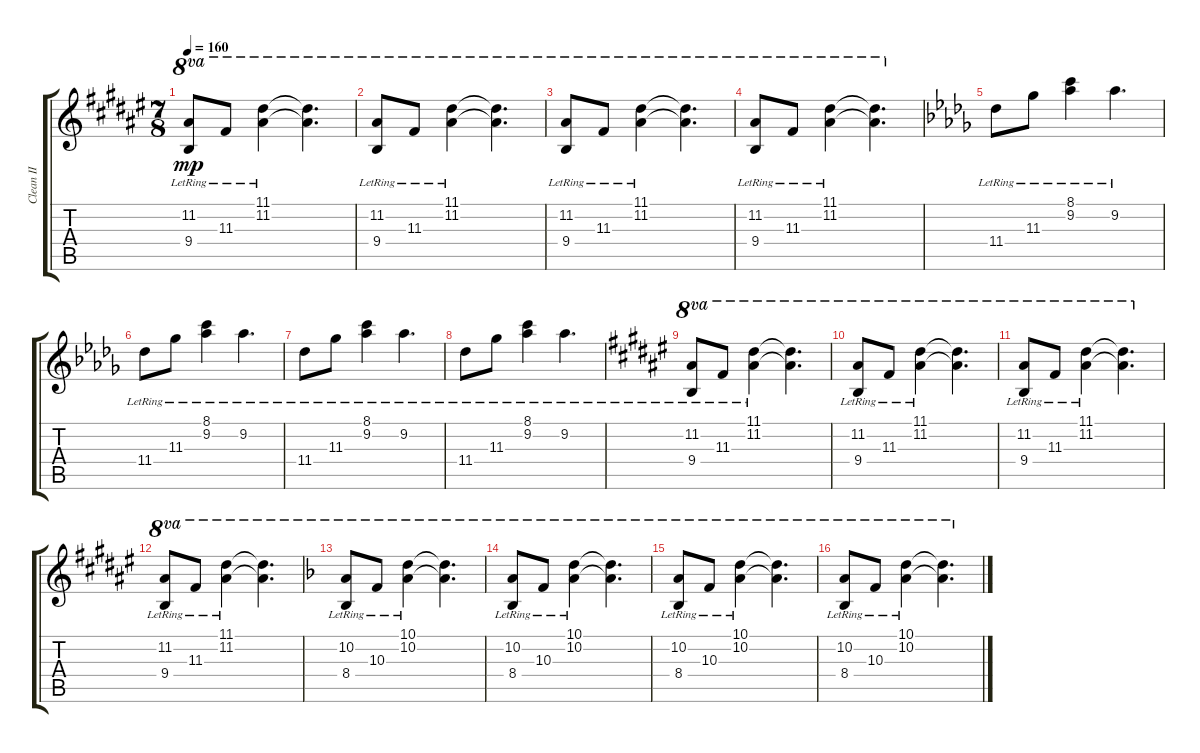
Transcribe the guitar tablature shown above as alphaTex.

\track ("Clean II" "Clean II") {instrument acousticguitarnylon}
\staff {score tabs}
\tuning (E4 B3 G3 D3 A2 E2) {hide}
\ts (7 8)
\tempo 160
\clef g2
\ks f#
(11.2{lr} 9.4{lr}).8{ot 8va dy mp} 11.3{lr}.8{ot 8va} (11.1{lr} 11.2{lr}).4{ot 8va} (11.1{t} 11.2{t}).4{d ot 8va} |
\ks d#minor
(11.2{lr} 9.4{lr}).8{ot 8va} 11.3{lr}.8{ot 8va} (11.1{lr} 11.2{lr}).4{ot 8va} (11.1{t} 11.2{t}).4{d ot 8va} |
\ks f#
(11.2{lr} 9.4{lr}).8{ot 8va} 11.3{lr}.8{ot 8va} (11.1{lr} 11.2{lr}).4{ot 8va} (11.1{t} 11.2{t}).4{d ot 8va} |
\ks d#minor
(11.2{lr} 9.4{lr}).8{ot 8va} 11.3{lr}.8{ot 8va} (11.1{lr} 11.2{lr}).4{ot 8va} (11.1{t} 11.2{t}).4{d ot 8va} |
\ks db
11.4{lr}.8 11.3{lr}.8 (8.1{lr} 9.2{lr}).4 9.2{lr}.4{d} |
11.4{lr}.8 11.3{lr}.8 (8.1{lr} 9.2{lr}).4 9.2{lr}.4{d} |
11.4{lr}.8 11.3{lr}.8 (8.1{lr} 9.2{lr}).4 9.2{lr}.4{d} |
11.4{lr}.8 11.3{lr}.8 (8.1{lr} 9.2{lr}).4 9.2{lr}.4{d} |
\ks f#
(11.2{lr} 9.4{lr}).8{ot 8va} 11.3{lr}.8{ot 8va} (11.1{lr} 11.2{lr}).4{ot 8va} (11.1{t} 11.2{t}).4{d ot 8va} |
\ks d#minor
(11.2{lr} 9.4{lr}).8{ot 8va} 11.3{lr}.8{ot 8va} (11.1{lr} 11.2{lr}).4{ot 8va} (11.1{t} 11.2{t}).4{d ot 8va} |
\ks f#
(11.2{lr} 9.4{lr}).8{ot 8va} 11.3{lr}.8{ot 8va} (11.1{lr} 11.2{lr}).4{ot 8va} (11.1{t} 11.2{t}).4{d ot 8va} |
\ks d#minor
(11.2{lr} 9.4{lr}).8{ot 8va} 11.3{lr}.8{ot 8va} (11.1{lr} 11.2{lr}).4{ot 8va} (11.1{t} 11.2{t}).4{d ot 8va} |
\ks f
(10.2{lr} 8.4{lr}).8{ot 8va} 10.3{lr}.8{ot 8va} (10.1{lr} 10.2{lr}).4{ot 8va} (10.1{t} 10.2{t}).4{d ot 8va} |
(10.2{lr} 8.4{lr}).8{ot 8va} 10.3{lr}.8{ot 8va} (10.1{lr} 10.2{lr}).4{ot 8va} (10.1{t} 10.2{t}).4{d ot 8va} |
(10.2{lr} 8.4{lr}).8{ot 8va} 10.3{lr}.8{ot 8va} (10.1{lr} 10.2{lr}).4{ot 8va} (10.1{t} 10.2{t}).4{d ot 8va} |
(10.2{lr} 8.4{lr}).8{ot 8va} 10.3{lr}.8{ot 8va} (10.1{lr} 10.2{lr}).4{ot 8va} (10.1{t} 10.2{t}).4{d ot 8va}
